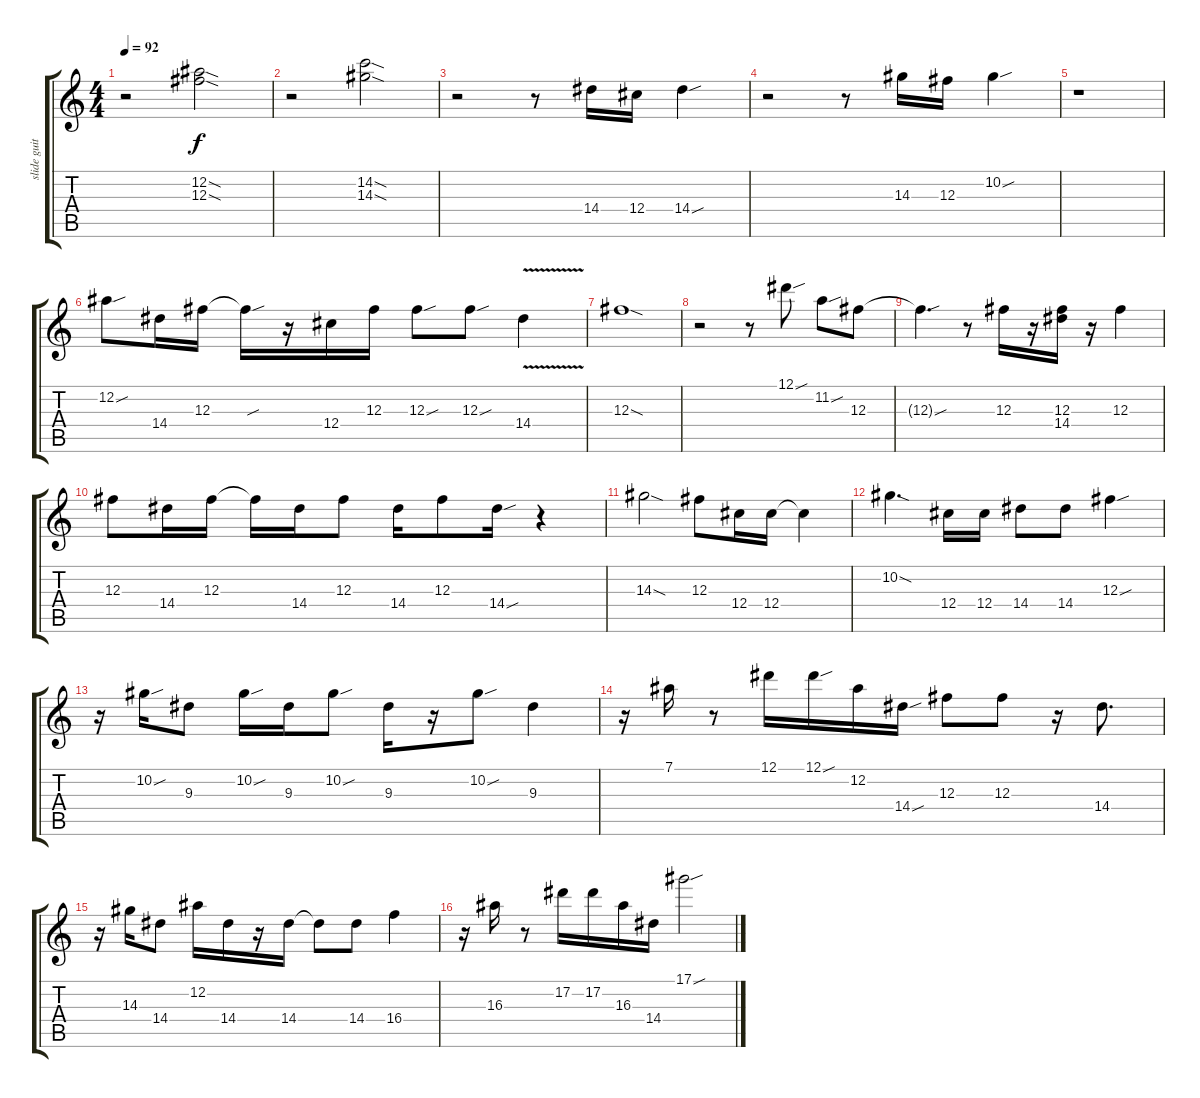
\track ("slide guitar" "slide guit") {instrument distortionguitar}
\staff {score tabs}
\tuning (Eb4 Bb3 Gb3 Db3 Ab2 Eb2) {hide}
\ts (4 4)
\tempo 92
\clef g2
\ks c
r.2{dy f} (12.2{sod} 12.3{sod}).2 |
r.2 (14.2{sod} 14.3{sod}).2 |
r.2 r.8 14.4.16 12.4.16 14.4{sou}.4 |
r.2 r.8 14.3.16 12.3.16 10.2{sou}.4 |
r.1 |
12.2{sou}.8 14.4.16 12.3.16 12.3{sou t}.16 r.16 12.4.16 12.3.16 12.3{sou}.8 12.3{sou}.8 14.4{v}.4 |
12.3{sod}.1 |
r.2 r.8 12.1{sou}.8 11.2{sou}.8 12.3.8 |
12.3{sou t}.4{d} r.8 12.3.16 r.16 (12.3 14.4).16 r.16 12.3.4 |
12.3.8 14.4.16 12.3.16 12.3{t}.16 14.4.16 12.3.8 14.4.16 12.3.8 14.4{sou}.16 r.4 |
14.3{sod}.2 12.3.8 12.4.16 12.4.16 12.4{t}.4 |
10.2{sod}.4{d} 12.4.16 12.4.16 14.4.8 14.4.8 12.3{sou}.4 |
r.16 10.2{sou}.16 9.3.8 10.2{sou}.16 9.3.16 10.2{sou}.8 9.3.16 r.16 10.2{sou}.8 9.3.4 |
r.16 7.1.16 r.8 12.1.16 12.1{sou}.16 12.2.16 14.4{sou}.16 12.3.8 12.3.8 r.16 14.4.8{d} |
r.16 14.3.16 14.4.8 12.2.16 14.4.16 r.16 14.4.16 14.4{t}.8 14.4.8 16.4.4 |
r.16 16.3.16 r.8 17.2.16 17.2.16 16.3.16 14.4.16 17.1{sou}.2
